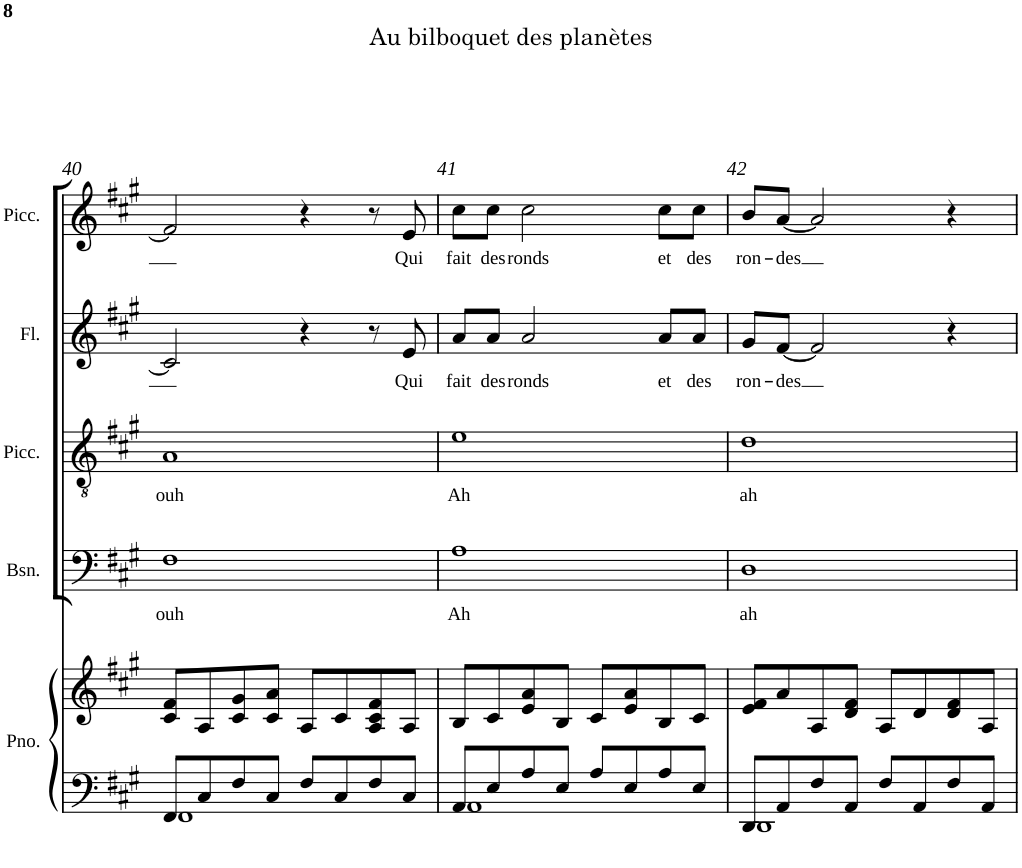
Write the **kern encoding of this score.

**kern	**kern	**kern	**text	**kern	**text	**kern	**text	**kern	**text
*part5	*part5	*part4	*part4	*part3	*part3	*part2	*part2	*part1	*part1
*staff6	*staff5	*staff4	*staff4	*staff3	*staff3	*staff2	*staff2	*staff1	*staff1
*I"Piano	*	*I"Basson	*	*I"Piccolo	*	*I"Flûte	*	*I"Piccolo	*
*I'Pno.	*	*I'Bsn.	*	*I'Picc.	*	*I'Fl.	*	*I'Picc.	*
!!LO:PB:g=z
*clefF4	*clefG2	*clefF4	*	*clefGv2	*	*clefG2	*	*clefG2	*
*	*	*	*	*Trd-7c-12	*	*	*	*Trd-7c-12	*
*k[f#c#g#]	*k[f#c#g#]	*k[f#c#g#]	*	*k[f#c#g#]	*	*k[f#c#g#]	*	*k[f#c#g#]	*
*f#:	*f#:	*f#:	*	*f#:	*	*f#:	*	*f#:	*
*M4/4	*M4/4	*M4/4	*	*M4/4	*	*M4/4	*	*M4/4	*
=40	=40	=40	=40	=40	=40	=40	=40	=40	=40
*^	*	*	*	*	*	*	*	*	*
!	!	!	!	!LO:LY:b	!	!LO:LY:b	!	!	!	!
8FF#/L	1FF#	8c#/ 8f#/L	1F#	ouh	1A	ouh	2c#/]	.	2f#/]	.
8C#/	.	8A/	.	.	.	.	.	.	.	.
8F#/	.	8c#/ 8g#/	.	.	.	.	.	.	.	.
8C#/J	.	8c#/ 8a/J	.	.	.	.	.	.	.	.
8F#/L	.	8A/L	.	.	.	.	4r	.	4r	.
8C#/	.	8c#/	.	.	.	.	.	.	.	.
8F#/	.	8A/ 8c#/ 8f#/	.	.	.	.	8r	.	8r	.
!	!	!	!	!	!	!	!	!LO:LY:b	!	!LO:LY:b
8C#/J	.	8A/J	.	.	.	.	8e/	Qui	8e/	Qui
=41	=41	=41	=41	=41	=41	=41	=41	=41	=41	=41
!	!	!	!	!LO:LY:b	!	!LO:LY:b	!	!LO:LY:b	!	!LO:LY:b
8AA/L	1AA	8B/L	1A	Ah	1e	Ah	8a/L	fait	8cc#\L	fait
!	!	!	!	!	!	!	!	!LO:LY:b	!	!LO:LY:b
8E/	.	8c#/	.	.	.	.	8a/J	des	8cc#\J	des
!	!	!	!	!	!	!	!	!LO:LY:b	!	!LO:LY:b
8A/	.	8e/ 8a/	.	.	.	.	2a/	ronds	2cc#\	ronds
8E/J	.	8B/J	.	.	.	.	.	.	.	.
8A/L	.	8c#/L	.	.	.	.	.	.	.	.
8E/	.	8e/ 8a/	.	.	.	.	.	.	.	.
!	!	!	!	!	!	!	!	!LO:LY:b	!	!LO:LY:b
8A/	.	8B/	.	.	.	.	8a/L	et	8cc#\L	et
!	!	!	!	!	!	!	!	!LO:LY:b	!	!LO:LY:b
8E/J	.	8c#/J	.	.	.	.	8a/J	des	8cc#\J	des
=42	=42	=42	=42	=42	=42	=42	=42	=42	=42	=42
!	!	!	!	!LO:LY:b	!	!LO:LY:b	!	!LO:LY:b	!	!LO:LY:b
8DD/L	1DD	8e/ 8f#/L	1D	ah	1d	ah	8g#/L	ron-	8b/L	ron-
!	!	!	!	!	!	!	!	!LO:LY:b	!	!LO:LY:b
8AA/	.	8a/	.	.	.	.	[8f#/J	-des	[8a/J	-des
8F#/	.	8A/	.	.	.	.	2f#/]	.	2a/]	.
8AA/J	.	8d/ 8f#/J	.	.	.	.	.	.	.	.
8F#/L	.	8A/L	.	.	.	.	.	.	.	.
8AA/	.	8d/	.	.	.	.	.	.	.	.
8F#/	.	8d/ 8f#/	.	.	.	.	4r	.	4r	.
8AA/J	.	8A/J	.	.	.	.	.	.	.	.
*v	*v	*	*	*	*	*	*	*	*	*
=	=	=	=	=	=	=	=	=	=
*-	*-	*-	*-	*-	*-	*-	*-	*-	*-
